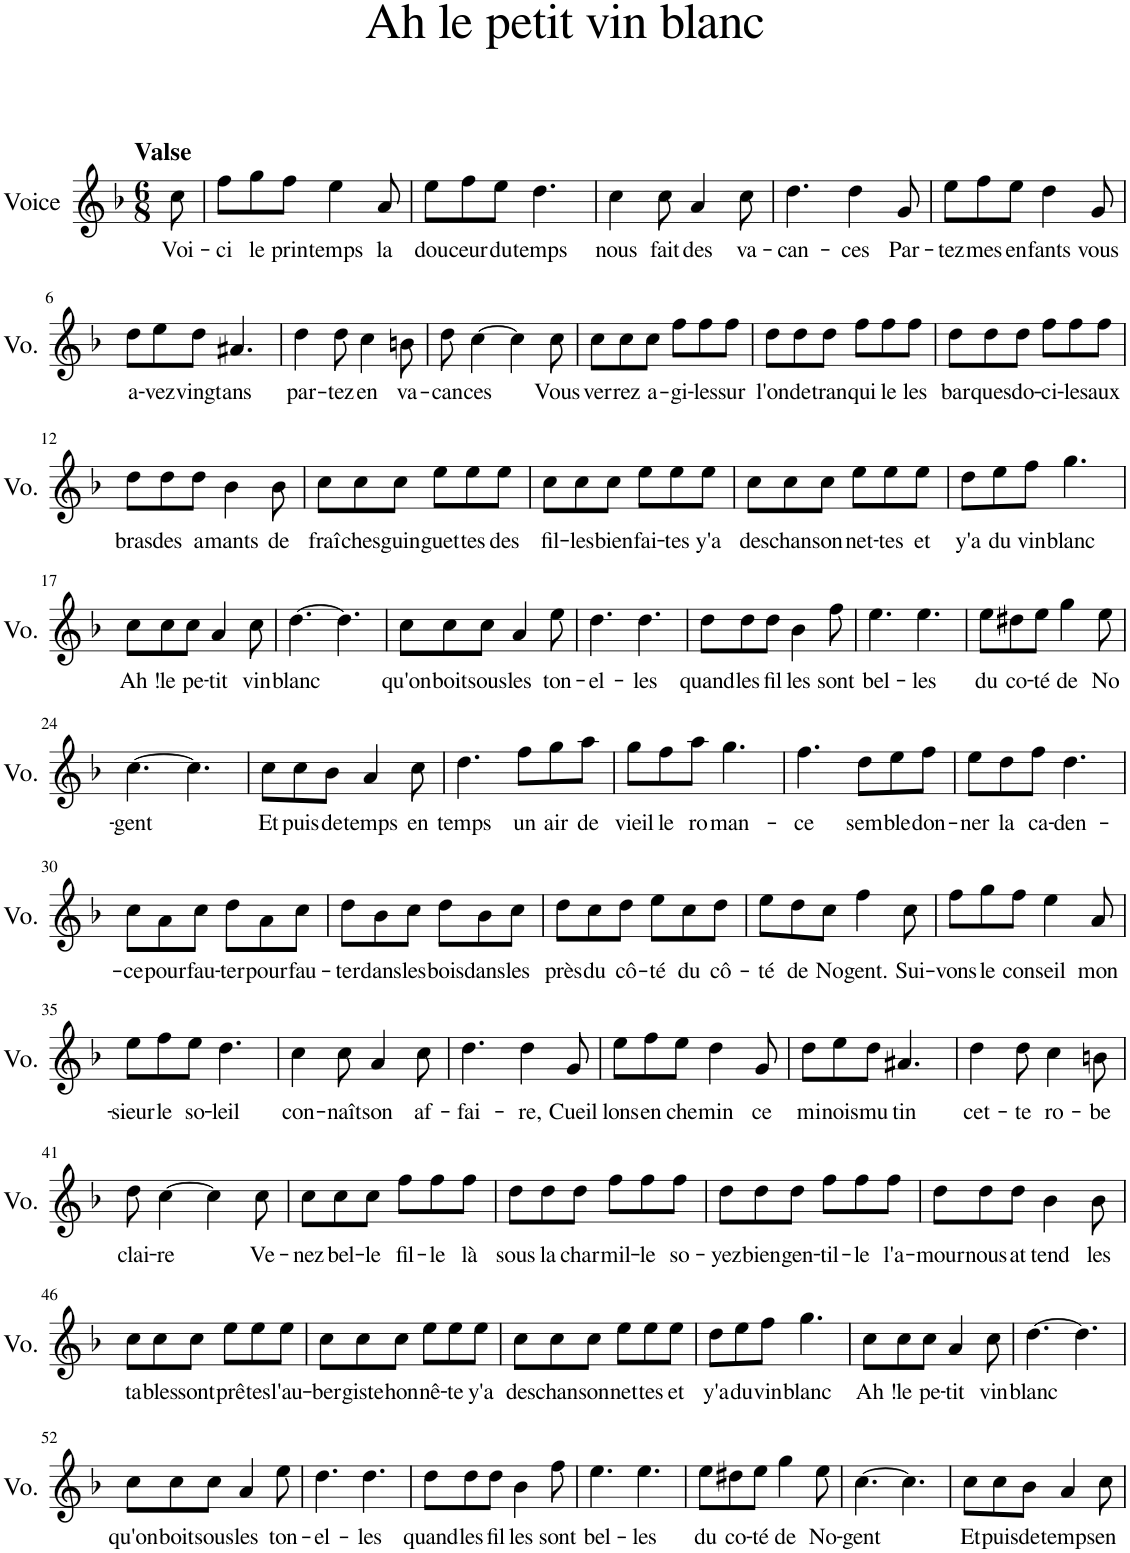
**kern	**text
*part1	*part1
*staff1	*staff1
*I"Voice	*
*I'Vo.	*
*clefG2	*
*k[b-]	*
*M6/8	*
=	=
!LO:TX:a:B:t=Valse	!
!	!LO:LY:b
8cc\	Voi-
=1	=1
!	!LO:LY:b
8ff\L	ci
!	!LO:LY:b
8gg\	le
!	!LO:LY:b
8ff\J	prin-
!	!LO:LY:b
4ee\	temps
!	!LO:LY:b
8a/	la
=2	=2
!	!LO:LY:b
8ee\L	dou-
!	!LO:LY:b
8ff\	ceur
!	!LO:LY:b
8ee\J	du
!	!LO:LY:b
4.dd\	temps
=3	=3
!	!LO:LY:b
4cc\	nous
!	!LO:LY:b
8cc\	fait
!	!LO:LY:b
4a/	des
!	!LO:LY:b
8cc\	va-
=4	=4
!	!LO:LY:b
4.dd\	can-
!	!LO:LY:b
4dd\	ces
!	!LO:LY:b
8g/	Par-
=5	=5
!	!LO:LY:b
8ee\L	tez
!	!LO:LY:b
8ff\	mes
!	!LO:LY:b
8ee\J	en-
!	!LO:LY:b
4dd\	fants
!	!LO:LY:b
8g/	vous
!!LO:LB:g=z
=6	=6
!	!LO:LY:b
8dd\L	a-
!	!LO:LY:b
8ee\	vez
!	!LO:LY:b
8dd\J	vingt
!	!LO:LY:b
4.a#X/	ans
=7	=7
!	!LO:LY:b
4dd\	par-
!	!LO:LY:b
8dd\	tez
!	!LO:LY:b
4cc\	en
!	!LO:LY:b
8bn\	va-
=8	=8
!	!LO:LY:b
8dd\	can-
!	!LO:LY:b
[4cc\	ces
4cc\]	.
!	!LO:LY:b
8cc\	Vous
=9	=9
!	!LO:LY:b
8cc\L	ver-
!	!LO:LY:b
8cc\	rez
!	!LO:LY:b
8cc\J	a-
!	!LO:LY:b
8ff\L	gi-
!	!LO:LY:b
8ff\	les
!	!LO:LY:b
8ff\J	sur
=10	=10
!	!LO:LY:b
8dd\L	l'on-
!	!LO:LY:b
8dd\	de
!	!LO:LY:b
8dd\J	tran-
!	!LO:LY:b
8ff\L	qui-
!	!LO:LY:b
8ff\	le
!	!LO:LY:b
8ff\J	les
=11	=11
!	!LO:LY:b
8dd\L	bar-
!	!LO:LY:b
8dd\	ques
!	!LO:LY:b
8dd\J	do-
!	!LO:LY:b
8ff\L	ci-
!	!LO:LY:b
8ff\	les
!	!LO:LY:b
8ff\J	aux
!!LO:LB:g=z
=12	=12
!	!LO:LY:b
8dd\L	bras
!	!LO:LY:b
8dd\	des
!	!LO:LY:b
8dd\J	a-
!	!LO:LY:b
4b-\	mants
!	!LO:LY:b
8b-\	de
=13	=13
!	!LO:LY:b
8cc\L	fraî-
!	!LO:LY:b
8cc\	ches
!	!LO:LY:b
8cc\J	guin-
!	!LO:LY:b
8ee\L	guet-
!	!LO:LY:b
8ee\	tes
!	!LO:LY:b
8ee\J	des
=14	=14
!	!LO:LY:b
8cc\L	fil-
!	!LO:LY:b
8cc\	les
!	!LO:LY:b
8cc\J	-bien
!	!LO:LY:b
8ee\L	fai-
!	!LO:LY:b
8ee\	tes
!	!LO:LY:b
8ee\J	y'a
=15	=15
!	!LO:LY:b
8cc\L	des
!	!LO:LY:b
8cc\	chan-
!	!LO:LY:b
8cc\J	son-
!	!LO:LY:b
8ee\L	net-
!	!LO:LY:b
8ee\	tes
!	!LO:LY:b
8ee\J	et
=16	=16
!	!LO:LY:b
8dd\L	y'a
!	!LO:LY:b
8ee\	du
!	!LO:LY:b
8ff\J	vin
!	!LO:LY:b
4.gg\	blanc
!!LO:LB:g=z
=17	=17
!	!LO:LY:b
8cc\L	-Ah !
!	!LO:LY:b
8cc\	le
!	!LO:LY:b
8cc\J	pe-
!	!LO:LY:b
4a/	tit
!	!LO:LY:b
8cc\	vin
=18	=18
!	!LO:LY:b
[4.dd\	blanc
4.dd\]	.
=19	=19
!	!LO:LY:b
8cc\L	qu'on
!	!LO:LY:b
8cc\	boit
!	!LO:LY:b
8cc\J	sous
!	!LO:LY:b
4a/	les
!	!LO:LY:b
8ee\	ton-
=20	=20
!	!LO:LY:b
4.dd\	el-
!	!LO:LY:b
4.dd\	les
=21	=21
!	!LO:LY:b
8dd\L	quand
!	!LO:LY:b
8dd\	les
!	!LO:LY:b
8dd\J	fil-
!	!LO:LY:b
4b-\	les
!	!LO:LY:b
8ff\	sont
=22	=22
!	!LO:LY:b
4.ee\	bel-
!	!LO:LY:b
4.ee\	les
=23	=23
!	!LO:LY:b
8ee\L	du
!	!LO:LY:b
8dd#X\	co-
!	!LO:LY:b
8ee\J	té
!	!LO:LY:b
4gg\	de
!	!LO:LY:b
8ee\	No-
!!LO:LB:g=z
=24	=24
!	!LO:LY:b
[4.cc\	gent
4.cc\]	.
=25	=25
!	!LO:LY:b
8cc\L	Et
!	!LO:LY:b
8cc\	puis
!	!LO:LY:b
8b-\J	de
!	!LO:LY:b
4a/	temps
!	!LO:LY:b
8cc\	en
=26	=26
!	!LO:LY:b
4.dd\	temps
!	!LO:LY:b
8ff\L	un
!	!LO:LY:b
8gg\	air
!	!LO:LY:b
8aa\J	de
=27	=27
!	!LO:LY:b
8gg\L	vieil-
!	!LO:LY:b
8ff\	le
!	!LO:LY:b
8aa\J	ro-
!	!LO:LY:b
4.gg\	man-
=28	=28
!	!LO:LY:b
4.ff\	ce
!	!LO:LY:b
8dd\L	sem-
!	!LO:LY:b
8ee\	ble
!	!LO:LY:b
8ff\J	don-
=29	=29
!	!LO:LY:b
8ee\L	ner
!	!LO:LY:b
8dd\	la
!	!LO:LY:b
8ff\J	ca-
!	!LO:LY:b
4.dd\	den-
!!LO:LB:g=z
=30	=30
!	!LO:LY:b
8cc\L	ce
!	!LO:LY:b
8a\	pour
!	!LO:LY:b
8cc\J	fau-
!	!LO:LY:b
8dd\L	ter
!	!LO:LY:b
8a\	pour
!	!LO:LY:b
8cc\J	fau-
=31	=31
!	!LO:LY:b
8dd\L	ter
!	!LO:LY:b
8b-\	dans
!	!LO:LY:b
8cc\J	les
!	!LO:LY:b
8dd\L	bois
!	!LO:LY:b
8b-\	dans
!	!LO:LY:b
8cc\J	les
=32	=32
!	!LO:LY:b
8dd\L	près
!	!LO:LY:b
8cc\	du
!	!LO:LY:b
8dd\J	cô-
!	!LO:LY:b
8ee\L	té
!	!LO:LY:b
8cc\	du
!	!LO:LY:b
8dd\J	cô-
=33	=33
!	!LO:LY:b
8ee\L	té
!	!LO:LY:b
8dd\	de
!	!LO:LY:b
8cc\J	No-
!	!LO:LY:b
4ff\	gent.
!	!LO:LY:b
8cc\	Sui-
=34	=34
!	!LO:LY:b
8ff\L	vons
!	!LO:LY:b
8gg\	le
!	!LO:LY:b
8ff\J	con-
!	!LO:LY:b
4ee\	seil
!	!LO:LY:b
8a/	mon-
!!LO:LB:g=z
=35	=35
!	!LO:LY:b
8ee\L	sieur
!	!LO:LY:b
8ff\	le
!	!LO:LY:b
8ee\J	so-
!	!LO:LY:b
4.dd\	leil
=36	=36
!	!LO:LY:b
4cc\	con-
!	!LO:LY:b
8cc\	naît
!	!LO:LY:b
4a/	son
!	!LO:LY:b
8cc\	af-
=37	=37
!	!LO:LY:b
4.dd\	fai-
!	!LO:LY:b
4dd\	re,
!	!LO:LY:b
8g/	Cueil-
=38	=38
!	!LO:LY:b
8ee\L	lons
!	!LO:LY:b
8ff\	en
!	!LO:LY:b
8ee\J	che-
!	!LO:LY:b
4dd\	min
!	!LO:LY:b
8g/	ce
=39	=39
!	!LO:LY:b
8dd\L	mi-
!	!LO:LY:b
8ee\	nois
!	!LO:LY:b
8dd\J	mu-
!	!LO:LY:b
4.a#X/	tin
=40	=40
!	!LO:LY:b
4dd\	cet-
!	!LO:LY:b
8dd\	te
!	!LO:LY:b
4cc\	ro-
!	!LO:LY:b
8bn\	be
!!LO:LB:g=z
=41	=41
!	!LO:LY:b
8dd\	clai-
!	!LO:LY:b
[4cc\	re
4cc\]	.
!	!LO:LY:b
8cc\	Ve-
=42	=42
!	!LO:LY:b
8cc\L	nez
!	!LO:LY:b
8cc\	bel-
!	!LO:LY:b
8cc\J	le
!	!LO:LY:b
8ff\L	fil-
!	!LO:LY:b
8ff\	le
!	!LO:LY:b
8ff\J	là
=43	=43
!	!LO:LY:b
8dd\L	sous
!	!LO:LY:b
8dd\	la
!	!LO:LY:b
8dd\J	char-
!	!LO:LY:b
8ff\L	mil-
!	!LO:LY:b
8ff\	le
!	!LO:LY:b
8ff\J	so-
=44	=44
!	!LO:LY:b
8dd\L	yez
!	!LO:LY:b
8dd\	bien
!	!LO:LY:b
8dd\J	gen-
!	!LO:LY:b
8ff\L	til-
!	!LO:LY:b
8ff\	le
!	!LO:LY:b
8ff\J	l'a-
=45	=45
!	!LO:LY:b
8dd\L	mour
!	!LO:LY:b
8dd\	nous
!	!LO:LY:b
8dd\J	at-
!	!LO:LY:b
4b-\	tend
!	!LO:LY:b
8b-\	les
!!LO:LB:g=z
=46	=46
!	!LO:LY:b
8cc\L	ta-
!	!LO:LY:b
8cc\	bles
!	!LO:LY:b
8cc\J	sont
!	!LO:LY:b
8ee\L	prê-
!	!LO:LY:b
8ee\	tes
!	!LO:LY:b
8ee\J	l'au-
=47	=47
!	!LO:LY:b
8cc\L	ber-
!	!LO:LY:b
8cc\	-giste
!	!LO:LY:b
8cc\J	hon-
!	!LO:LY:b
8ee\L	nê-
!	!LO:LY:b
8ee\	te
!	!LO:LY:b
8ee\J	y'a
=48	=48
!	!LO:LY:b
8cc\L	des
!	!LO:LY:b
8cc\	chan-
!	!LO:LY:b
8cc\J	son-
!	!LO:LY:b
8ee\L	net-
!	!LO:LY:b
8ee\	tes
!	!LO:LY:b
8ee\J	et
=49	=49
!	!LO:LY:b
8dd\L	y'a
!	!LO:LY:b
8ee\	du
!	!LO:LY:b
8ff\J	vin
!	!LO:LY:b
4.gg\	blanc
=50	=50
!	!LO:LY:b
8cc\L	-Ah !
!	!LO:LY:b
8cc\	le
!	!LO:LY:b
8cc\J	pe-
!	!LO:LY:b
4a/	tit
!	!LO:LY:b
8cc\	vin
=51	=51
!	!LO:LY:b
[4.dd\	blanc
4.dd\]	.
!!LO:LB:g=z
=52	=52
!	!LO:LY:b
8cc\L	qu'on
!	!LO:LY:b
8cc\	boit
!	!LO:LY:b
8cc\J	sous
!	!LO:LY:b
4a/	les
!	!LO:LY:b
8ee\	ton-
=53	=53
!	!LO:LY:b
4.dd\	el-
!	!LO:LY:b
4.dd\	les
=54	=54
!	!LO:LY:b
8dd\L	quand
!	!LO:LY:b
8dd\	les
!	!LO:LY:b
8dd\J	fil-
!	!LO:LY:b
4b-\	les
!	!LO:LY:b
8ff\	sont
=55	=55
!	!LO:LY:b
4.ee\	bel-
!	!LO:LY:b
4.ee\	les
=56	=56
!	!LO:LY:b
8ee\L	du
!	!LO:LY:b
8dd#X\	co-
!	!LO:LY:b
8ee\J	té
!	!LO:LY:b
4gg\	de
!	!LO:LY:b
8ee\	No-
=57	=57
!	!LO:LY:b
[4.cc\	gent
4.cc\]	.
=58	=58
!	!LO:LY:b
8cc\L	Et
!	!LO:LY:b
8cc\	puis
!	!LO:LY:b
8b-\J	de
!	!LO:LY:b
4a/	temps
!	!LO:LY:b
8cc\	en
=	=
*-	*-
